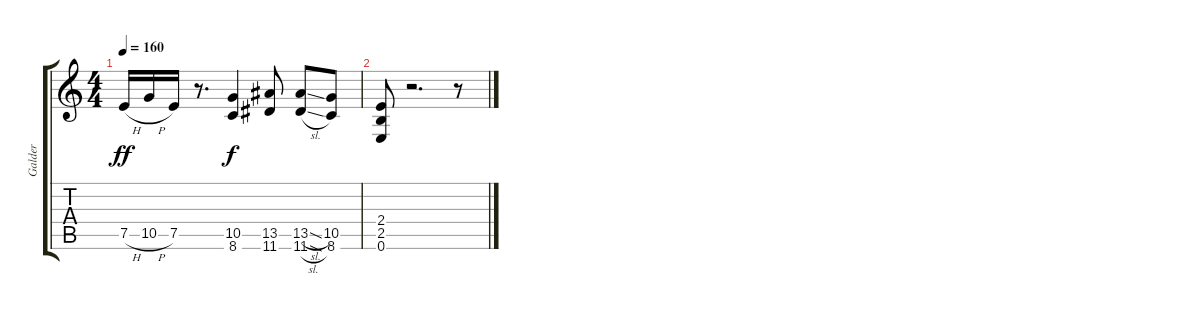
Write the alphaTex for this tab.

\track ("Galder" "Galder") {instrument distortionguitar}
\staff {score tabs}
\tuning (E4 B3 G3 D3 A2 E2) {hide}
\ts (4 4)
\tempo 160
\clef g2
\ks c
7.5{h}.16{dy ff} 10.5{h}.16 7.5.16 r.8{d} (10.5 8.6).4{dy f} (13.5 11.6).8 (13.5{sl} 11.6{sl}).8 (10.5 8.6).8 |
(2.4 2.5 0.6).8 r.2{d} r.8
